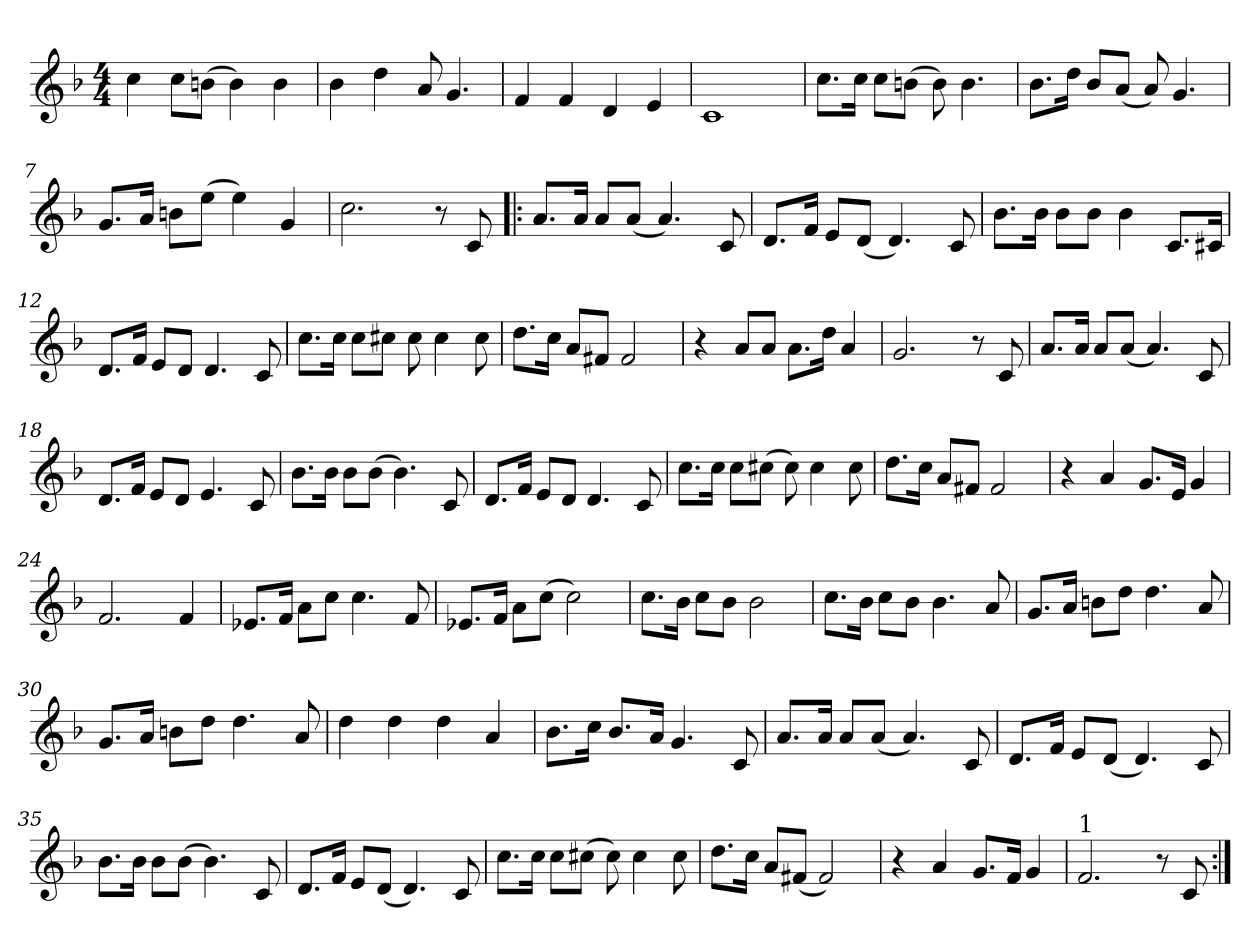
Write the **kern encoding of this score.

**kern
*part1
*staff1
*clefG2
*k[b-]
*F:
*M4/4
=1
4cc\
8cc\L
(>8bn\J
4b\)
4b\
=2
4b-\
4dd\
8a/
4.g/
=3
4f/
4f/
4d/
4e/
=4
1c
=5
8.cc\L
16cc\Jk
8cc\L
(>8bn\J
8b\)
4.b\
!!LO:LB:g=z
=6
8.b-\L
16dd\Jk
8b-/L
(<8a/J
8a/)
4.g/
=7
8.g/L
16a/Jk
8bn\L
(>8ee\J
4ee\)
4g/
=8
2.cc\
8r
8c/
=9!|:
8.a/L
16a/Jk
8a/L
(<8a/J
4.a/)
8c/
=10
8.d/L
16f/Jk
8e/L
(<8d/J
4.d/)
8c/
!!LO:LB:g=z
=11
8.b-\L
16b-\Jk
8b-\L
8b-\J
4b-\
8.c/L
16c#X/Jk
=12
8.d/L
16f/Jk
8e/L
8d/J
4.d/
8c/
=13
8.cc\L
16cc\Jk
8cc\L
8cc#X\J
8cc#\
4cc#\
8cc#\
=14
8.dd\L
16cc\Jk
8a/L
8f#X/J
2f#/
=15
4r
8a/L
8a/J
8.a\L
16dd\Jk
4a/
!!LO:LB:g=z
=16
2.g/
8r
8c/
=17
8.a/L
16a/Jk
8a/L
(<8a/J
4.a/)
8c/
=18
8.d/L
16f/Jk
8e/L
8d/J
4.e/
8c/
=19
8.b-\L
16b-\Jk
8b-\L
(>8b-\J
4.b-\)
8c/
=20
8.d/L
16f/Jk
8e/L
8d/J
4.d/
8c/
!!LO:LB:g=z
=21
8.cc\L
16cc\Jk
8cc\L
(>8cc#X\J
8cc#\)
4cc#\
8cc#\
=22
8.dd\L
16cc\Jk
8a/L
8f#X/J
2f#/
=23
4r
4a/
8.g/L
16e/Jk
4g/
=24
2.f/
4f/
=25
8.e-X/L
16f/Jk
8a\L
8cc\J
4.cc\
8f/
!!LO:LB:g=z
=26
8.e-X/L
16f/Jk
8a\L
(>8cc\J
2cc\)
=27
8.cc\L
16b-\Jk
8cc\L
8b-\J
2b-\
=28
8.cc\L
16b-\Jk
8cc\L
8b-\J
4.b-\
8a/
=29
8.g/L
16a/Jk
8bn\L
8dd\J
4.dd\
8a/
=30
8.g/L
16a/Jk
8bn\L
8dd\J
4.dd\
8a/
!!LO:LB:g=z
=31
4dd\
4dd\
4dd\
4a/
=32
8.b-\L
16cc\Jk
8.b-/L
16a/Jk
4.g/
8c/
=33
8.a/L
16a/Jk
8a/L
(<8a/J
4.a/)
8c/
=34
8.d/L
16f/Jk
8e/L
(<8d/J
4.d/)
8c/
=35
8.b-\L
16b-\Jk
8b-\L
(>8b-\J
4.b-\)
8c/
!!LO:LB:g=z
=36
8.d/L
16f/Jk
8e/L
(<8d/J
4.d/)
8c/
=37
8.cc\L
16cc\Jk
8cc\L
(>8cc#X\J
8cc#\)
4cc#\
8cc#\
=38
8.dd\L
16cc\Jk
8a/L
(<8f#X/J
2f#/)
=39
4r
4a/
8.g/L
16f/Jk
4g/
=40
!LO:TX:a:t=1
2.f/
8r
8c/
=:|!
*-
